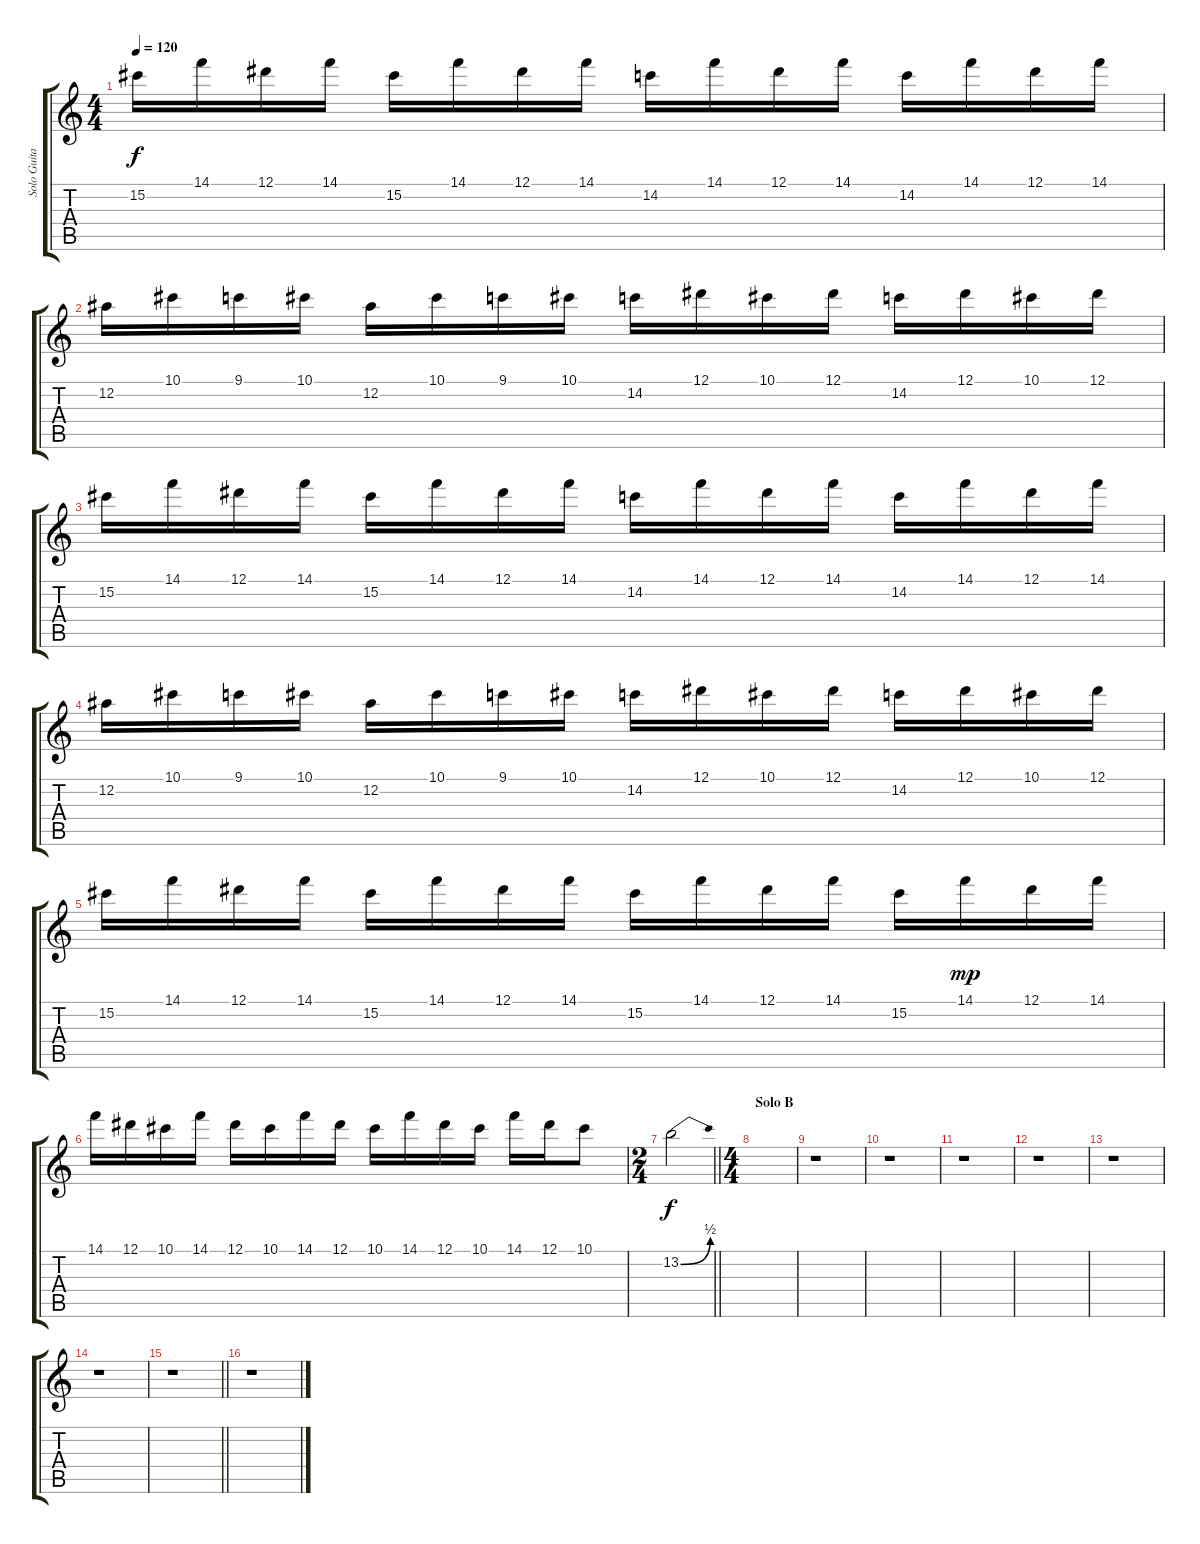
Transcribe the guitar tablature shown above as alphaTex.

\track ("Solo Guitar II" "Solo Guita") {instrument distortionguitar}
\staff {score tabs}
\tuning (Eb4 Bb3 Gb3 Db3 Ab2 Eb2) {hide}
\ts (4 4)
\tempo 120
\clef g2
\ks c
15.2.16{dy f} 14.1.16 12.1.16 14.1.16 15.2.16 14.1.16 12.1.16 14.1.16 14.2.16 14.1.16 12.1.16 14.1.16 14.2.16 14.1.16 12.1.16 14.1.16 |
12.2.16 10.1.16 9.1.16 10.1.16 12.2.16 10.1.16 9.1.16 10.1.16 14.2.16 12.1.16 10.1.16 12.1.16 14.2.16 12.1.16 10.1.16 12.1.16 |
15.2.16 14.1.16 12.1.16 14.1.16 15.2.16 14.1.16 12.1.16 14.1.16 14.2.16 14.1.16 12.1.16 14.1.16 14.2.16 14.1.16 12.1.16 14.1.16 |
12.2.16 10.1.16 9.1.16 10.1.16 12.2.16 10.1.16 9.1.16 10.1.16 14.2.16 12.1.16 10.1.16 12.1.16 14.2.16 12.1.16 10.1.16 12.1.16 |
15.2.16 14.1.16 12.1.16 14.1.16 15.2.16 14.1.16 12.1.16 14.1.16 15.2.16 14.1.16 12.1.16 14.1.16 15.2.16 14.1.16{dy mp} 12.1.16 14.1.16 |
14.1.16 12.1.16 10.1.16 14.1.16 12.1.16 10.1.16 14.1.16 12.1.16 10.1.16 14.1.16 12.1.16 10.1.16 14.1.16 12.1.16 10.1.8 |
\ts (2 4)
\barLineRight lightlight
13.2{be (bend 0 0 60 2)}.2{dy f} |
\ts (4 4)
\section ("" "Solo B")
|
r.1 |
r.1 |
r.1 |
r.1 |
r.1 |
r.1 |
\barLineRight lightlight
r.1 |
r.1
